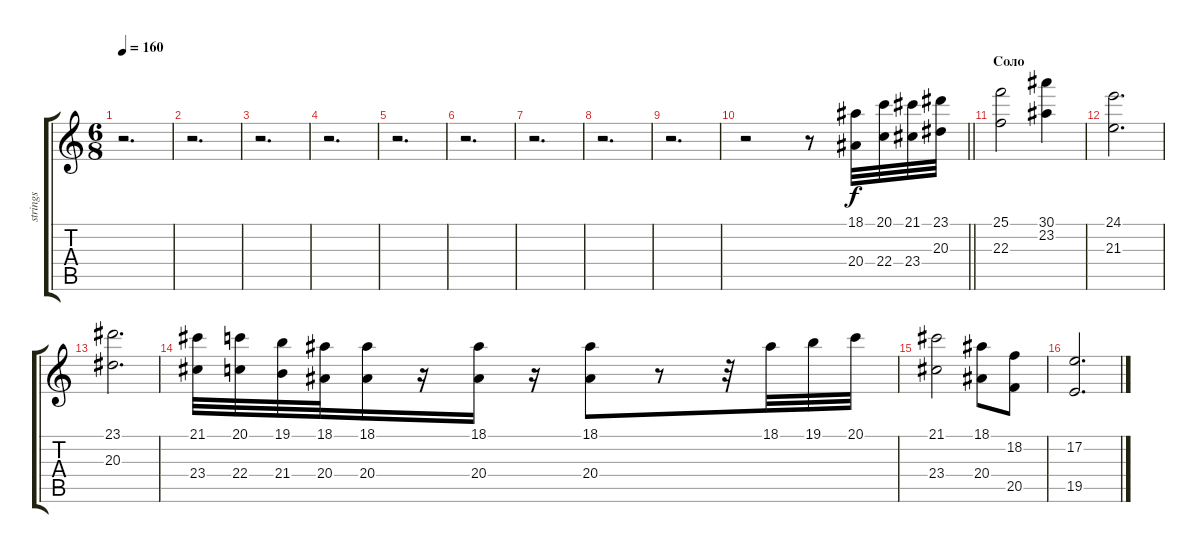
\track ("strings" "strings") {instrument stringensemble1}
\staff {score tabs}
\tuning (E4 B3 G3 D3 A2 E2) {hide}
\ts (6 8)
\tempo 160
\clef g2
\ks c
r.2{d dy f} |
r.2{d} |
r.2{d} |
r.2{d} |
r.2{d} |
r.2{d} |
r.2{d} |
r.2{d} |
r.2{d} |
\barLineRight lightlight
r.2 r.8 (18.1 20.4).32 (20.1 22.4).32 (21.1 23.4).32 (23.1 20.3).32 |
\section ("" "Соло")
(25.1 22.3).2 (30.1 23.2).4 |
(24.1 21.3).2{d} |
(23.1 20.3).2{d} |
(21.1 23.4).32 (20.1 22.4).32 (19.1 21.4).32 (18.1 20.4).32 (18.1 20.4).16 r.16 (18.1 20.4).16 r.16 (18.1 20.4).8 r.8 r.32 18.1.32 19.1.32 20.1.32 |
(21.1 23.4).2 (18.1 20.4).8 (18.2 20.5).8 |
(17.2 19.5).2{d}
